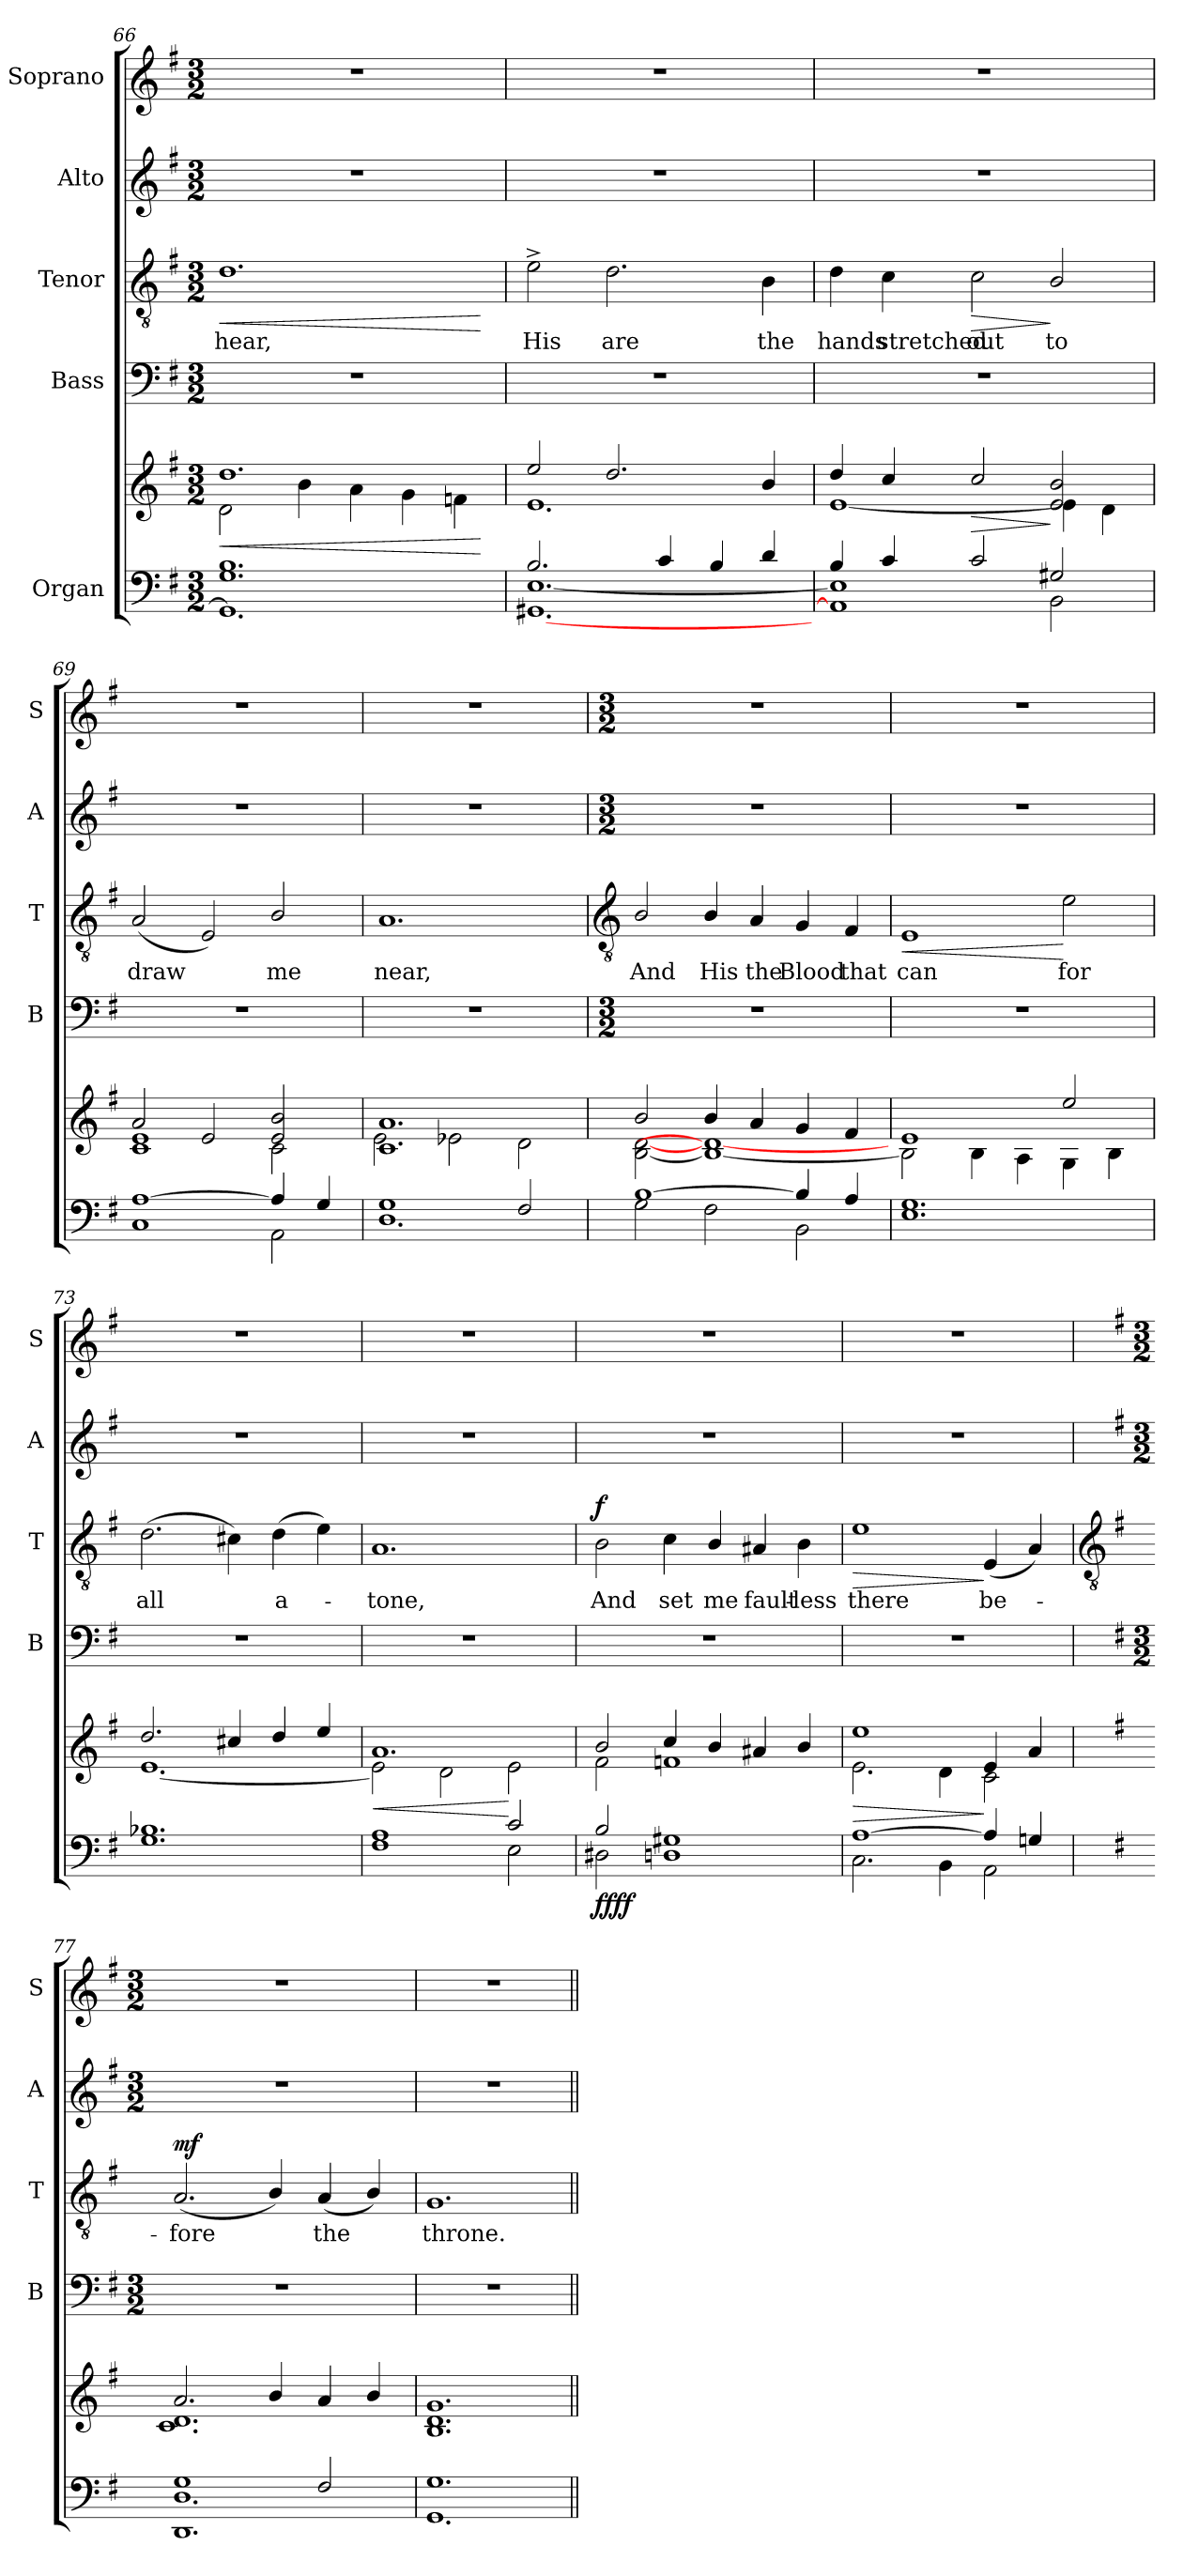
**kern	**kern	**dynam	**kern	**kern	**text	**dynam	**kern	**kern
*part5	*part5	*part5	*part4	*part3	*part3	*part3	*part2	*part1
*staff6	*staff5	*staff5/6	*staff4	*staff3	*staff3	*staff3	*staff2	*staff1
*I"Organ	*	*	*I"Bass	*I"Tenor	*	*	*I"Alto	*I"Soprano
*	*	*	*I'B	*I'T	*	*	*I'A	*I'S
*clefF4	*clefG2	*	*clefF4	*clefGv2	*	*	*clefG2	*clefG2
*k[f#]	*k[f#]	*	*k[f#]	*k[f#]	*	*	*k[f#]	*k[f#]
*G:	*G:	*	*G:	*G:	*	*	*G:	*G:
*M3/2	*M3/2	*	*M3/2	*M3/2	*	*	*M3/2	*M3/2
=66	=66	=66	=66	=66	=66	=66	=66	=66
*^	*	*	*	*	*	*	*	*
!	!	!	!LO:HP:b	!	!	!LO:LY:b	!LO:HP:b	!	!
*	*	*^	*	*	*	*	*	*	*
1.G/ 1.B/	1.GG\]	1.dd/	2d\	<	1.r	1.d	hear,	<	1.r	1.r
.	.	.	4b\	.	.	.	.	.	.	.
.	.	.	4a\	.	.	.	.	.	.	.
.	.	.	4g\	.	.	.	.	.	.	.
.	.	.	4fn\	.	.	.	.	.	.	.
*v	*v	*	*	*	*	*	*	*	*	*
*	*v	*v	*	*	*	*	*	*	*
.	.	[	.	.	.	[	.	.
=67	=67	=67	=67	=67	=67	=67	=67	=67
*^	*^	*	*	*	*	*	*	*
!	!	!	!	!	!	!	!LO:LY:b	!	!	!
2.B/	[1.GG#X\ [1.E\	2ee/	1.e\	.	1.r	2e^	His	.	1.r	1.r
!	!	!	!	!	!	!	!LO:LY:b	!	!	!
.	.	2.dd/	.	.	.	2.d	are	.	.	.
4c/	.	.	.	.	.	.	.	.	.	.
4B/	.	.	.	.	.	.	.	.	.	.
!	!	!	!	!	!	!	!LO:LY:b	!	!	!
4d/	.	4b/	.	.	.	4B	the	.	.	.
=68	=68	=68	=68	=68	=68	=68	=68	=68	=68	=68
!	!	!	!	!	!	!	!LO:LY:b	!	!	!
4B/	1AA\] 1E\]	4dd/	[1e\	.	1.r	4d	hands	.	1.r	1.r
!	!	!	!	!	!	!	!LO:LY:b	!	!	!
4c/	.	4cc/	.	.	.	4c	stretched	.	.	.
!	!	!	!	!LO:HP:b	!	!	!LO:LY:b	!LO:HP:b	!	!
2c/	.	2cc/	.	>	.	2c	out	>	.	.
!	!	!	!	!	!	!	!LO:LY:b	!	!	!
2G#X/	2BB\	2e/ 2b/	4e\]	]	.	2B/	to	]	.	.
.	.	.	4d\	.	.	.	.	.	.	.
=69	=69	=69	=69	=69	=69	=69	=69	=69	=69	=69
!	!	!	!	!	!	!	!LO:LY:b	!	!	!
[1A/	1C\	2a/	1c\ 1e\	.	1.r	(<2A	draw	.	1.r	1.r
.	.	2e/	.	.	.	2E)	.	.	.	.
!	!	!	!	!	!	!	!LO:LY:b	!	!	!
4A/]	2AA\	2e/ 2b/	2c\	.	.	2B/	me	.	.	.
4G/	.	.	.	.	.	.	.	.	.	.
=70	=70	=70	=70	=70	=70	=70	=70	=70	=70	=70
!	!	!	!	!	!	!	!LO:LY:b	!	!	!
1G/	1.D\	1.c/ 1.a/	2e\	.	1.r	1.A	near,	.	1.r	1.r
.	.	.	2e-X\	.	.	.	.	.	.	.
2F#/	.	.	2d\	.	.	.	.	.	.	.
!!LO:LB:g=z
=71	=71	=71	=71	=71	=71	=71	=71	=71	=71	=71
*	*	*	*	*	*	*clefGv2	*	*	*	*
*	*	*	*	*	*M3/2	*	*	*	*M3/2	*M3/2
!	!	!	!	!	!	!	!LO:LY:b	!	!	!
[1B/	2G\	2b/	[2B\ [2d\	.	1.r	2B/	And	.	1.r	1.r
!	!	!	!	!	!	!	!LO:LY:b	!	!	!
.	2F#\	4b/	1B\_ 1d#\_	.	.	4B/	His	.	.	.
!	!	!	!	!	!	!	!LO:LY:b	!	!	!
.	.	4a/	.	.	.	4A	the	.	.	.
!	!	!	!	!	!	!	!LO:LY:b	!	!	!
4B/]	2BB\	4g/	.	.	.	4G	Blood	.	.	.
!	!	!	!	!	!	!	!LO:LY:b	!	!	!
4A/	.	4f#/	.	.	.	4F#	that	.	.	.
=72	=72	=72	=72	=72	=72	=72	=72	=72	=72	=72
!	!	!	!	!	!	!	!LO:LY:b	!LO:HP:b	!	!
1.G/	1.E\	1e/	2B\]	.	1.r	1E	can	<	1.r	1.r
.	.	.	4B\	.	.	.	.	.	.	.
.	.	.	4A\	.	.	.	.	.	.	.
!	!	!	!	!	!	!	!LO:LY:b	!	!	!
.	.	2ee/	4G\	.	.	2e	for	[	.	.
.	.	.	4B\	.	.	.	.	.	.	.
=73	=73	=73	=73	=73	=73	=73	=73	=73	=73	=73
!	!	!	!	!	!	!	!LO:LY:b	!	!	!
1.B-X/	1.G\	2.dd/	[1.e\	.	1.r	(>2.d	all	.	1.r	1.r
.	.	4cc#X/	.	.	.	4c#X)	.	.	.	.
!	!	!	!	!	!	!	!LO:LY:b	!	!	!
.	.	4dd/	.	.	.	(>4d	a-	.	.	.
.	.	4ee/	.	.	.	4e)	.	.	.	.
=74	=74	=74	=74	=74	=74	=74	=74	=74	=74	=74
!	!	!	!	!LO:HP:b	!	!	!LO:LY:b	!	!	!
1A/	1F#\	1.a/	2e\]	<	1.r	1.A	tone,	.	1.r	1.r
.	.	.	2d\	.	.	.	.	.	.	.
2c/	2E\	.	2e\	[	.	.	.	.	.	.
=75	=75	=75	=75	=75	=75	=75	=75	=75	=75	=75
!	!	!	!	!LO:DY:b=2	!	!	!LO:LY:b	!	!	!
!	!	!	!	!LO:DY:n=1:b=2	!	!	!	!	!	!
!	!	!	!	!LO:DY:n=2:b	!	!	!	!	!	!
!	!	!	!	!LO:DY:n=3:b	!	!	!	!LO:DY:b	!	!
2B/	2D#X\	2b/	2f#\	f f f f	1.r	2B	And	f	1.r	1.r
!	!	!	!	!	!	!	!LO:LY:b	!	!	!
1G#X/	1Dn\	4cc/	1fn\	.	.	4c	set	.	.	.
!	!	!	!	!	!	!	!LO:LY:b	!	!	!
.	.	4b/	.	.	.	4B/	me	.	.	.
!	!	!	!	!	!	!	!LO:LY:b	!	!	!
.	.	4a#X/	.	.	.	4A#X	fault-	.	.	.
!	!	!	!	!	!	!	!LO:LY:b	!	!	!
.	.	4b/	.	.	.	4B	-less	.	.	.
=76	=76	=76	=76	=76	=76	=76	=76	=76	=76	=76
!	!	!	!	!LO:HP:b	!	!	!LO:LY:b	!LO:HP:b	!	!
[1A/	2.C\	1ee/	2.e\	>	1.r	1e	there	>	1.r	1.r
.	4BB\	.	4d\	.	.	.	.	.	.	.
!	!	!	!	!	!	!	!LO:LY:b	!	!	!
4A/]	2AA\	4e/	2c\	]	.	(<4E	be-	]	.	.
4Gn/	.	4a/	.	.	.	4A)	.	.	.	.
!!LO:LB:g=z
=77	=77	=77	=77	=77	=77	=77	=77	=77	=77	=77
*	*	*	*	*	*	*clefGv2	*	*	*	*
*	*	*	*	*	*k[f#]	*	*	*	*k[f#]	*k[f#]
*	*	*	*	*	*G:	*	*	*	*G:	*G:
*	*	*	*	*	*M3/2	*	*	*	*M3/2	*M3/2
!	!	!	!	!LO:DY:b=2	!LO:N:vis=1	!	!LO:LY:b	!	!LO:N:vis=1	!LO:N:vis=1
!	!	!	!	!LO:DY:n=1:b=2	!	!	!	!	!	!
!	!	!	!	!LO:DY:n=2:b	!	!	!	!	!	!
!	!	!	!	!LO:DY:n=3:b	!	!	!	!LO:DY:b	!	!
1G/	1.DD\ 1.D\	2.a/	1.c\ 1.d\	mf mf mf mf	1.r	(<2.A	fore	mf	1.r	1.r
.	.	4b/	.	.	.	4B/)	.	.	.	.
!	!	!	!	!	!	!	!LO:LY:b	!	!	!
2F#/	.	4a/	.	.	.	(<4A	the	.	.	.
.	.	4b/	.	.	.	4B/)	.	.	.	.
=78	=78	=78	=78	=78	=78	=78	=78	=78	=78	=78
!	!	!	!	!	!LO:N:vis=1	!	!LO:LY:b	!	!LO:N:vis=1	!LO:N:vis=1
1.G/	1.GG\	1.g/	1.B\ 1.d\	.	1.r	1.G	throne.	.	1.r	1.r
*v	*v	*	*	*	*	*	*	*	*	*
*	*v	*v	*	*	*	*	*	*	*
=||	=||	=||	=||	=||	=||	=||	=||	=||
*-	*-	*-	*-	*-	*-	*-	*-	*-
